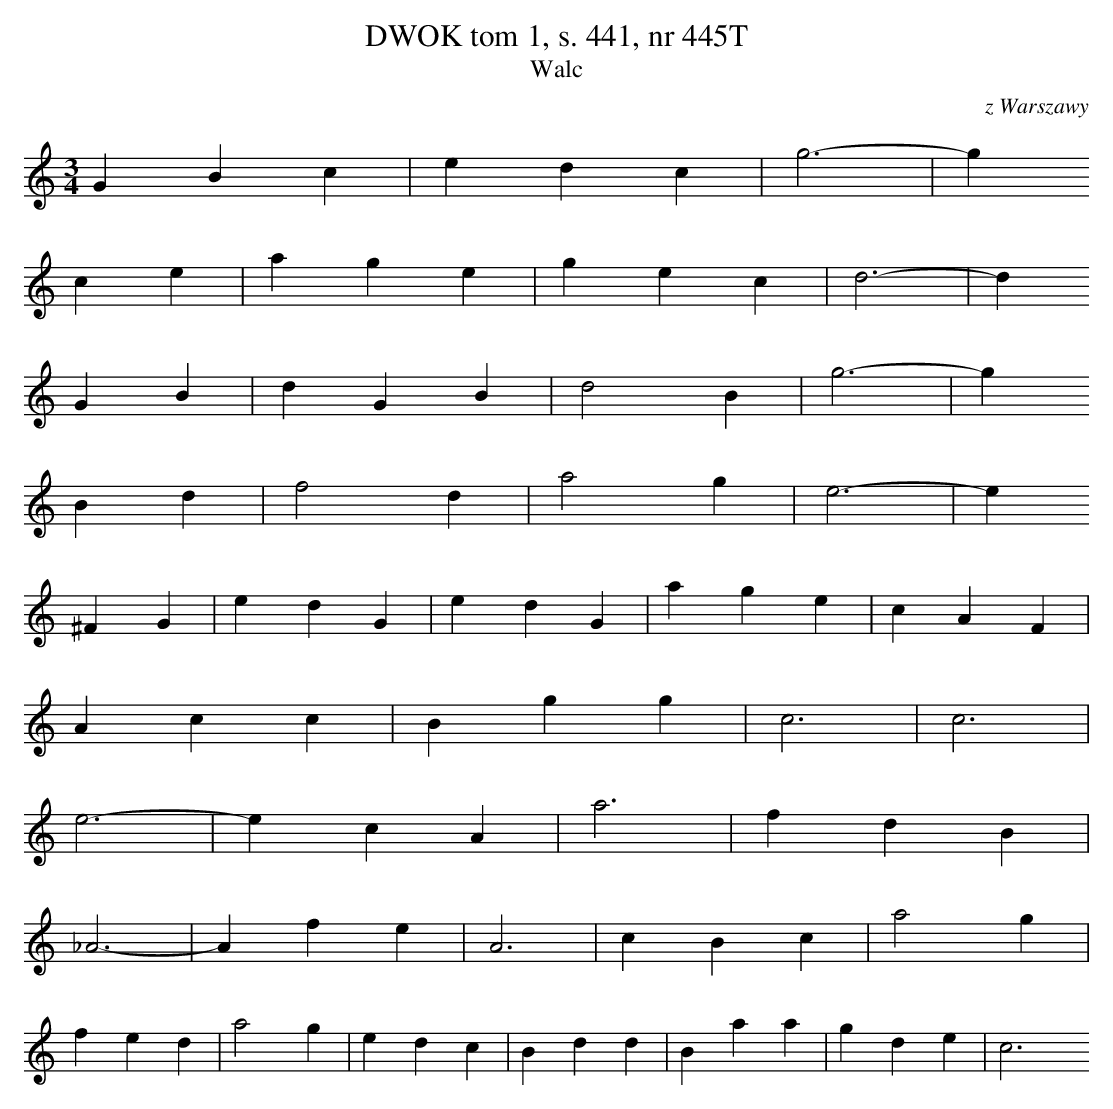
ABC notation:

X:1
T: DWOK tom 1, s. 441, nr 445T
T: Walc
O: z Warszawy
M: 3/4
L: 1/4
K: C
GBc | edc | g3- | g
ce | age | gec | d3- | d
GB | dGB | d2B | g3- | g
Bd | f2d | a2g | e3- | e
^FG | edG | edG | age | cAF |
Acc | Bgg | c3 | c3 |
e3- | ecA | a3 | fdB |
_A3- | Afe | A3 | cBc | a2g |
fed | a2g | edc | Bdd | Baa | gde | c3
